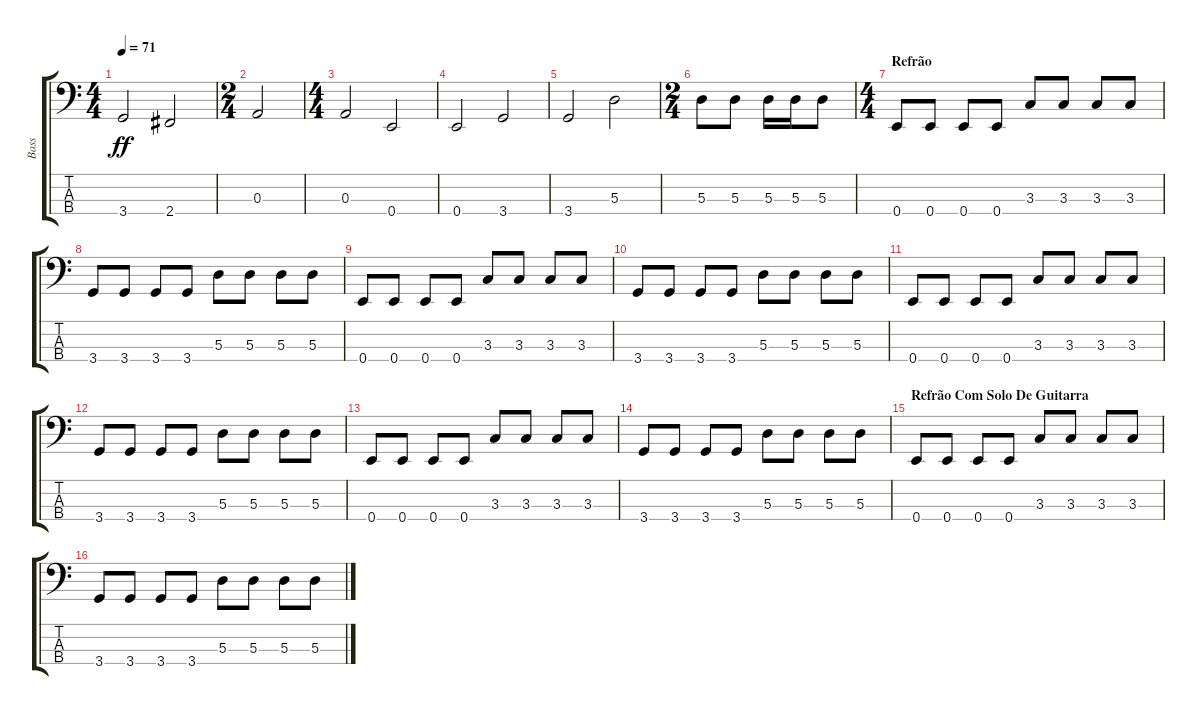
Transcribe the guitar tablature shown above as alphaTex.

\track ("Bass" "Bass") {instrument synthbass2}
\staff {score tabs}
\tuning (G2 D2 A1 E1) {hide}
\ts (4 4)
\tempo 71
\clef f4
\ks c
3.4.2{dy ff} 2.4.2 |
\ts (2 4)
0.3.2 |
\ts (4 4)
0.3.2 0.4.2 |
0.4.2 3.4.2 |
3.4.2 5.3.2 |
\ts (2 4)
5.3.8 5.3.8 5.3.16 5.3.16 5.3.8 |
\ts (4 4)
\section ("" "Refrão")
0.4.8 0.4.8 0.4.8 0.4.8 3.3.8 3.3.8 3.3.8 3.3.8 |
3.4.8 3.4.8 3.4.8 3.4.8 5.3.8 5.3.8 5.3.8 5.3.8 |
0.4.8 0.4.8 0.4.8 0.4.8 3.3.8 3.3.8 3.3.8 3.3.8 |
3.4.8 3.4.8 3.4.8 3.4.8 5.3.8 5.3.8 5.3.8 5.3.8 |
0.4.8 0.4.8 0.4.8 0.4.8 3.3.8 3.3.8 3.3.8 3.3.8 |
3.4.8 3.4.8 3.4.8 3.4.8 5.3.8 5.3.8 5.3.8 5.3.8 |
0.4.8 0.4.8 0.4.8 0.4.8 3.3.8 3.3.8 3.3.8 3.3.8 |
3.4.8 3.4.8 3.4.8 3.4.8 5.3.8 5.3.8 5.3.8 5.3.8 |
\section ("" "Refrão Com Solo De Guitarra")
0.4.8 0.4.8 0.4.8 0.4.8 3.3.8 3.3.8 3.3.8 3.3.8 |
3.4.8 3.4.8 3.4.8 3.4.8 5.3.8 5.3.8 5.3.8 5.3.8
